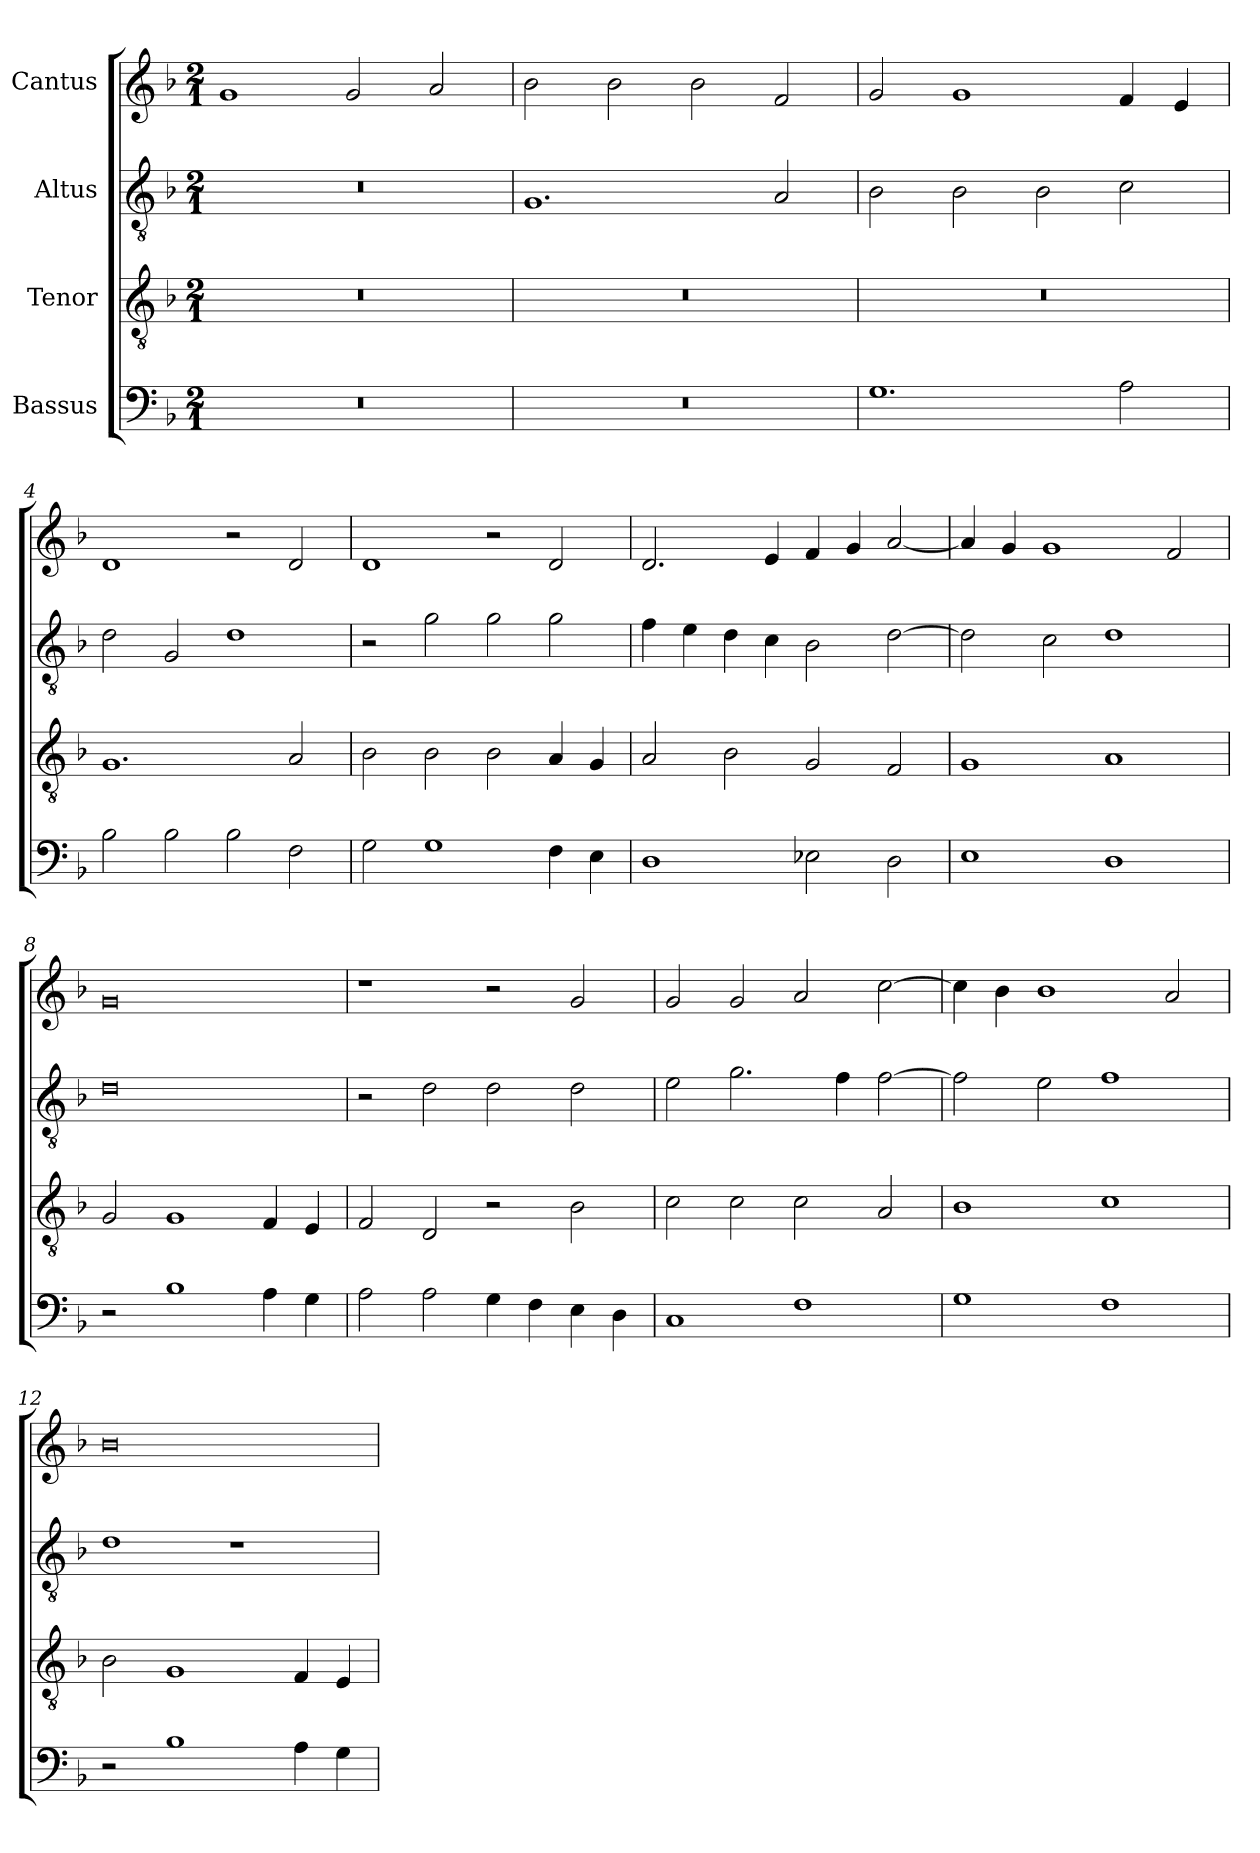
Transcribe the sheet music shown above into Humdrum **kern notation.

**kern	**kern	**kern	**kern
*part4	*part3	*part2	*part1
*staff4	*staff3	*staff2	*staff1
*I"Bassus	*I"Tenor	*I"Altus	*I"Cantus
!!LO:PB:g=z
*clefF4	*clefGv2	*clefGv2	*clefG2
*	*ITrd7c12	*ITrd7c12	*
*k[b-]	*k[b-]	*k[b-]	*k[b-]
*F:	*F:	*F:	*F:
*M2/1	*M2/1	*M2/1	*M2/1
*MM320	*MM320	*MM320	*MM320
=1	=1	=1	=1
!LO:N:vis=1	!LO:N:vis=1	!LO:N:vis=1	!
0r	0r	0r	1gi
.	.	.	2gi/
.	.	.	2ai/
=2	=2	=2	=2
!LO:N:vis=1	!LO:N:vis=1	!	!
0r	0r	1.GGi	2b-i\
.	.	.	2b-i\
.	.	.	2b-i\
.	.	2AAi/	2fi/
=3	=3	=3	=3
!	!LO:N:vis=1	!	!
1.Gi	0r	2BB-i\	2gi/
.	.	2BB-i\	1gi
.	.	2BB-i\	.
2Ai\	.	2Ci\	4fi/
.	.	.	4ei/
=4	=4	=4	=4
2B-i\	1.GGi	2Di\	1di
2B-i\	.	2GGi/	.
2B-i\	.	1Di	2r
2Fi\	2AAi/	.	2di/
=5	=5	=5	=5
2Gi\	2BB-i\	2r	1di
1Gi	2BB-i\	2Gi\	.
.	2BB-i\	2Gi\	2r
4Fi\	4AAi/	2Gi\	2di/
4Ei\	4GGi/	.	.
!!LO:LB:g=z
=6	=6	=6	=6
1Di	2AAi/	4Fi\	2.di/
.	.	4Ei\	.
.	2BB-i\	4Di\	.
.	.	4Ci\	4ei/
2E-Xi\	2GGi/	2BB-i\	4fi/
.	.	.	4gi/
2Di\	2FFi/	[>2Di\	[<2ai/
=7	=7	=7	=7
1Ei	1GGi	2Di\]	4ai/]
.	.	.	4gi/
.	.	2Ci\	1gi
1Di	1AAi	1Di	.
.	.	.	2fi/
=8	=8	=8	=8
2r	2GGi/	0Di	0gi
1B-i	1GGi	.	.
4Ai\	4FFi/	.	.
4Gi\	4EEi/	.	.
=9	=9	=9	=9
2Ai\	2FFi/	2r	1r
2Ai\	2DDi/	2Di\	.
4Gi\	2r	2Di\	2r
4Fi\	.	.	.
4Ei\	2BB-i\	2Di\	2gi/
4Di\	.	.	.
=10	=10	=10	=10
1Ci	2Ci\	2Ei\	2gi/
.	2Ci\	2.Gi\	2gi/
1Fi	2Ci\	.	2ai/
.	.	4Fi\	.
.	2AAi/	[>2Fi\	[>2cci\
!!LO:LB:g=z
=11	=11	=11	=11
1Gi	1BB-i	2Fi\]	4cci\]
.	.	.	4b-i\
.	.	2Ei\	1b-i
1Fi	1Ci	1Fi	.
.	.	.	2ai/
=12	=12	=12	=12
2r	2BB-i\	1Di	0b-i
1B-i	1GGi	.	.
.	.	1r	.
4Ai\	4FFi/	.	.
4Gi\	4EEi/	.	.
=	=	=	=
*-	*-	*-	*-
